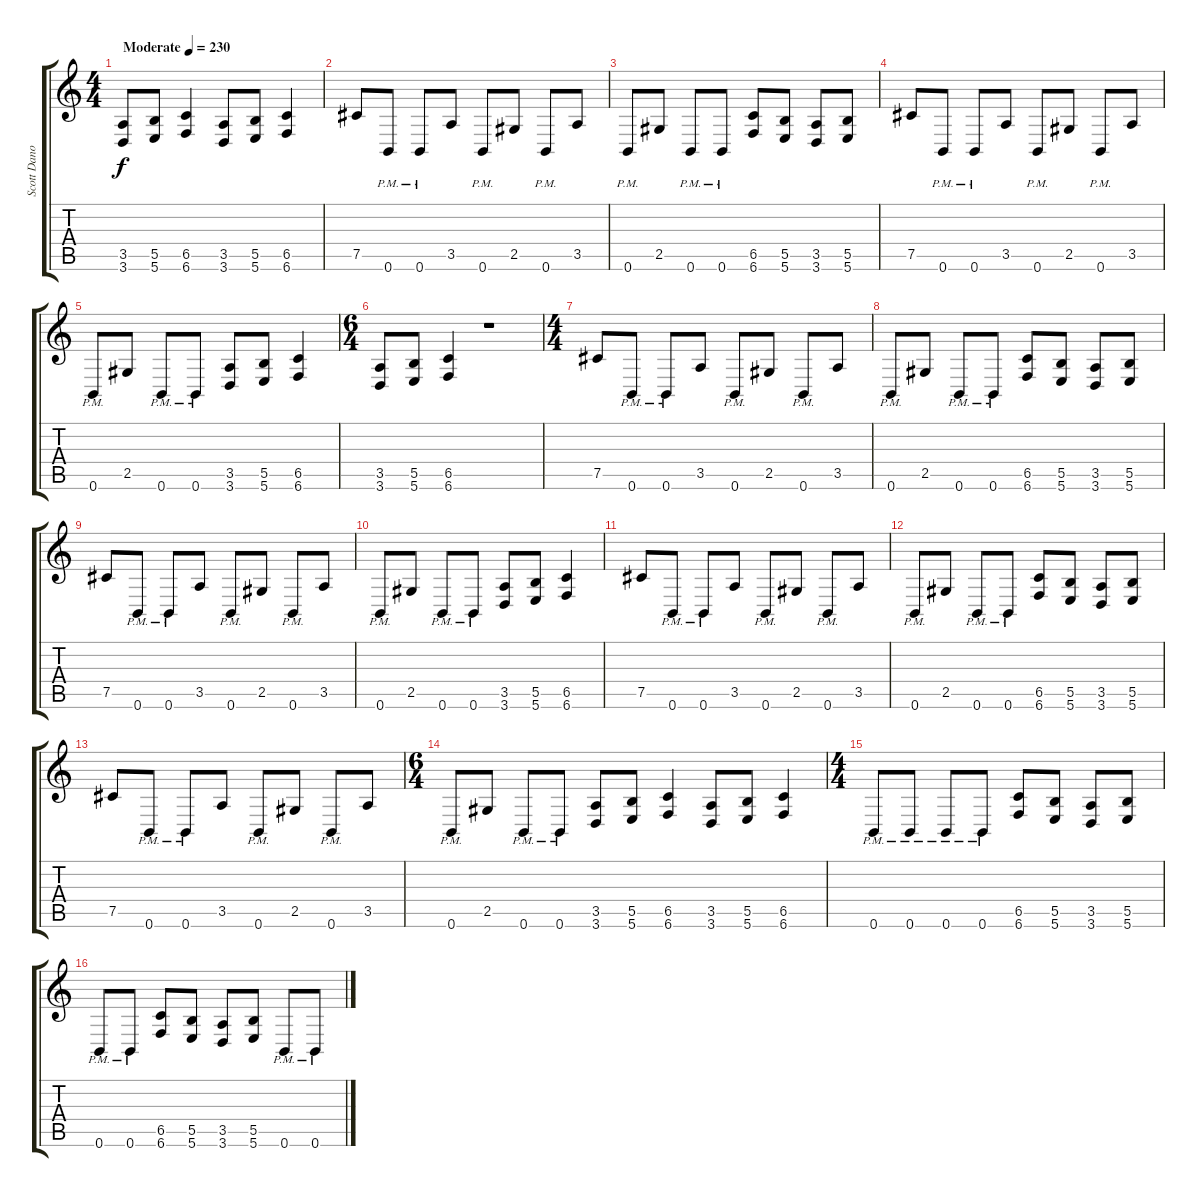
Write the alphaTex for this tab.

\track ("Scott Danough" "Scott Dano") {instrument distortionguitar}
\staff {score tabs}
\tuning (Db4 Ab3 E3 B2 Gb2 B1) {hide}
\ts (4 4)
\tempo (230 "Moderate")
\clef g2
\ks c
(3.5 3.6).8{dy f instrument distortionguitar} (5.5 5.6).8 (6.5 6.6).4 (3.5 3.6).8 (5.5 5.6).8 (6.5 6.6).4 |
7.5.8 0.6{pm}.8 0.6{pm}.8 3.5.8 0.6{pm}.8 2.5.8 0.6{pm}.8 3.5.8 |
0.6{pm}.8 2.5.8 0.6{pm}.8 0.6{pm}.8 (6.5 6.6).8 (5.5 5.6).8 (3.5 3.6).8 (5.5 5.6).8 |
7.5.8 0.6{pm}.8 0.6{pm}.8 3.5.8 0.6{pm}.8 2.5.8 0.6{pm}.8 3.5.8 |
0.6{pm}.8 2.5.8 0.6{pm}.8 0.6{pm}.8 (3.5 3.6).8 (5.5 5.6).8 (6.5 6.6).4 |
\ts (6 4)
(3.5 3.6).8 (5.5 5.6).8 (6.5 6.6).4 r.1 |
\ts (4 4)
7.5.8 0.6{pm}.8 0.6{pm}.8 3.5.8 0.6{pm}.8 2.5.8 0.6{pm}.8 3.5.8 |
0.6{pm}.8 2.5.8 0.6{pm}.8 0.6{pm}.8 (6.5 6.6).8 (5.5 5.6).8 (3.5 3.6).8 (5.5 5.6).8 |
7.5.8 0.6{pm}.8 0.6{pm}.8 3.5.8 0.6{pm}.8 2.5.8 0.6{pm}.8 3.5.8 |
0.6{pm}.8 2.5.8 0.6{pm}.8 0.6{pm}.8 (3.5 3.6).8 (5.5 5.6).8 (6.5 6.6).4 |
7.5.8 0.6{pm}.8 0.6{pm}.8 3.5.8 0.6{pm}.8 2.5.8 0.6{pm}.8 3.5.8 |
0.6{pm}.8 2.5.8 0.6{pm}.8 0.6{pm}.8 (6.5 6.6).8 (5.5 5.6).8 (3.5 3.6).8 (5.5 5.6).8 |
7.5.8 0.6{pm}.8 0.6{pm}.8 3.5.8 0.6{pm}.8 2.5.8 0.6{pm}.8 3.5.8 |
\ts (6 4)
0.6{pm}.8 2.5.8 0.6{pm}.8 0.6{pm}.8 (3.5 3.6).8 (5.5 5.6).8 (6.5 6.6).4 (3.5 3.6).8 (5.5 5.6).8 (6.5 6.6).4 |
\ts (4 4)
0.6{pm}.8 0.6{pm}.8 0.6{pm}.8 0.6{pm}.8 (6.5 6.6).8 (5.5 5.6).8 (3.5 3.6).8 (5.5 5.6).8 |
0.6{pm}.8 0.6{pm}.8 (6.5 6.6).8 (5.5 5.6).8 (3.5 3.6).8 (5.5 5.6).8 0.6{pm}.8 0.6{pm}.8
